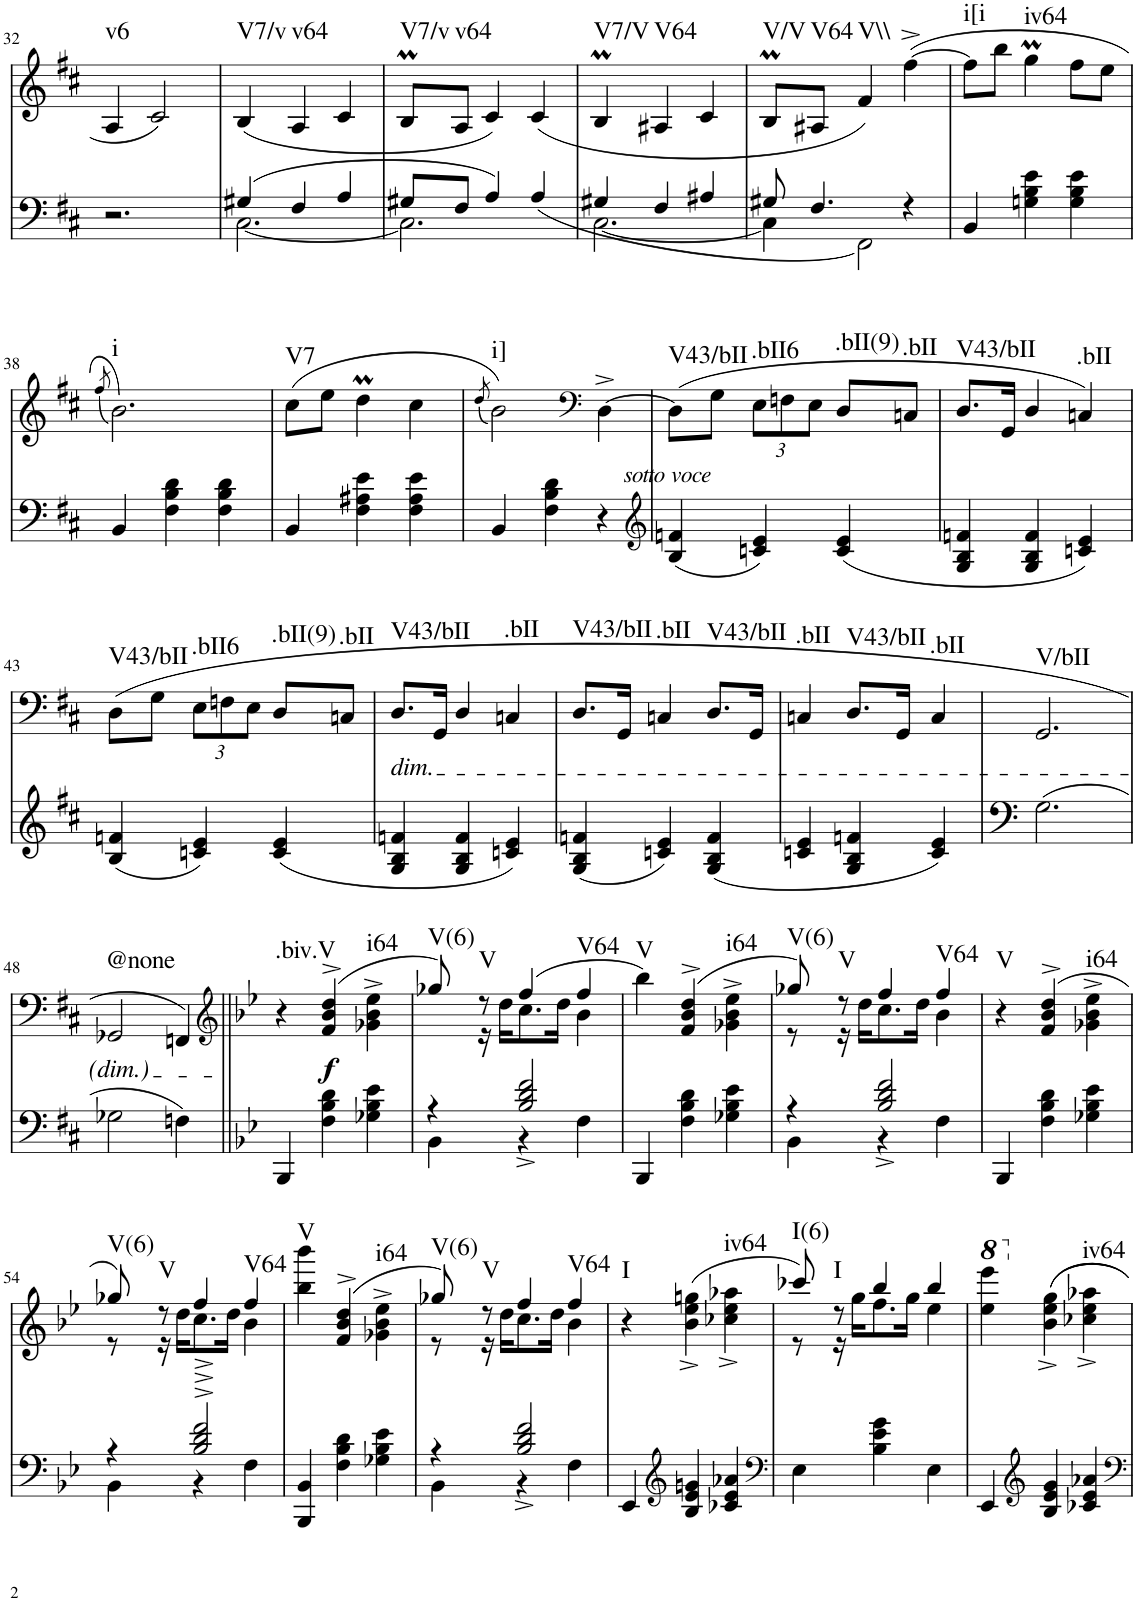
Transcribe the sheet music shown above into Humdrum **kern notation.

**kern	**kern	**dynam	**harte
*part2	*part1	*part1	*part1
*staff2	*staff1	*staff1	*
*I"Piano	*I"Piano	*	*
*I'Pno	*I'Pno	*	*
!!LO:PB:g=z
*clefF4	*clefG2	*	*
*k[f#c#]	*k[f#c#]	*	*
*b:	*b:	*	*
*M3/4	*M3/4	*	*
=32	=32	=32	=32
!	!	!	!LO:H:kt=v6
2.r	4A/	.	N
.	2c#/	.	.
=33	=33	=33	=33
*^	*	*	*
!	!	!	!	!LO:H:kt=V7/v
(4G#X/	[2.C#\	(4B/	.	N
!	!	!	!	!LO:H:kt=v64
4F#/	.	4A/	.	N
4A/	.	4c#/	.	.
=34	=34	=34	=34	=34
!	!	!	!	!LO:H:kt=V7/v
8G#X/L	2.C#\]	8BM/L	.	N
!	!	!	!	!LO:H:kt=v64
8F#/J	.	8A/J	.	N
4A/)	.	4c#/)	.	.
(4A/	.	(4c#/	.	.
=35	=35	=35	=35	=35
!	!	!	!	!LO:H:kt=V7/V
4G#X/	[2.C#\	4BM/	.	N
!	!	!	!	!LO:H:kt=V64
4F#/	.	4A#X/	.	N
4A#X/	.	4c#/	.	.
=36	=36	=36	=36	=36
!	!	!	!	!LO:H:kt=V/V
8G#X/	4C#\]	8BM/L	.	N
!	!	!	!	!LO:H:kt=V64
4.F#/	.	8A#X/J	.	N
!	!	!	!	!LO:H:kt=V\\
.	2FF#\)	4f#/)	.	N
4r	.	([4ff#^\	.	.
*v	*v	*	*	*
=37	=37	=37	=37
!	!	!	!LO:H:kt=i[i
4BB/	8ff#\L]	.	N
.	8bb\J	.	.
!	!	!	!LO:H:kt=iv64
4Gn\ 4B\ 4e\	4ggM\	.	N
4G\ 4B\ 4e\	8ff#\L	.	.
.	8ee\J	.	.
!!LO:LB:g=z
=38	=38	=38	=38
.	(8qff#/	.	.
!	!	!	!LO:H:kt=i
4BB/	2.b\))	.	N
4F#\ 4B\ 4d\	.	.	.
4F#\ 4B\ 4d\	.	.	.
=39	=39	=39	=39
!	!	!	!LO:H:kt=V7
4BB/	(8cc#\L	.	N
.	8ee\J	.	.
4F#\ 4A#X\ 4e\	4ddM\	.	.
4F#\ 4A#\ 4e\	4cc#\	.	.
=40	=40	=40	=40
.	(8qdd/	.	.
!	!LO:TX:b:i:t=sotto voce	!	!LO:H:kt=i]
4BB/	2b\))	.	N
4F#\ 4B\ 4d\	.	.	.
*	*clefF4	*	*
4r	[4D^\	.	.
=41	=41	=41	=41
*clefG2	*	*	*
!	!	!	!LO:H:kt=V43/bII
(4B/ 4fn/	(8D\L]	.	N
.	8G\J	.	.
*	*Xbrackettup	*	*
!	!	!	!LO:H:kt=.bII6
4cn/ 4e/)	12E\L	.	N
.	12Fn\	.	.
.	12E\J	.	.
!	!	!	!LO:H:kt=.bII(9)
(4c/ 4e/	8D/L	.	N
!	!	!	!LO:H:kt=.bII
.	8Cn/J	.	N
=42	=42	=42	=42
!	!	!	!LO:H:kt=V43/bII
4G/ 4B/ 4fn/	8.D/L	.	N
.	16GG/Jk	.	.
4G/ 4B/ 4f/	4D/	.	.
!	!	!	!LO:H:kt=.bII
4cn/ 4e/)	4Cn/)	.	N
!!LO:LB:g=z
=43	=43	=43	=43
!	!	!	!LO:H:kt=V43/bII
(4B/ 4fn/	(8D\L	.	N
.	8G\J	.	.
!	!	!	!LO:H:kt=.bII6
4cn/ 4e/)	12E\L	.	N
.	12Fn\	.	.
.	12E\J	.	.
!	!	!	!LO:H:kt=.bII(9)
(4c/ 4e/	8D/L	.	N
!	!	!	!LO:H:kt=.bII
.	8Cn/J	.	N
=44	=44	=44	=44
!	!LO:TX:b:i:t=dim.	!	!LO:H:kt=V43/bII
4G/ 4B/ 4fn/	8.D/L	.	N
.	16GG/Jk	.	.
4G/ 4B/ 4f/	4D/	.	.
!	!	!	!LO:H:kt=.bII
4cn/ 4e/)	4Cn/	.	N
=45	=45	=45	=45
!	!	!	!LO:H:kt=V43/bII
(4G/ 4B/ 4fn/	8.D/L	.	N
.	16GG/Jk	.	.
!	!	!	!LO:H:kt=.bII
4cn/ 4e/)	4Cn/	.	N
!	!	!	!LO:H:kt=V43/bII
(4G/ 4B/ 4f/	8.D/L	.	N
.	16GG/Jk	.	.
=46	=46	=46	=46
!	!	!	!LO:H:kt=.bII
4cn/ 4e/	4Cn/	.	N
!	!	!	!LO:H:kt=V43/bII
4G/ 4B/ 4fn/	8.D/L	.	N
.	16GG/Jk	.	.
!	!	!	!LO:H:kt=.bII
4c/ 4e/)	4C/	.	N
=47	=47	=47	=47
!	!	!	!LO:H:kt=V/bII
(2.G\	2.GG/	.	N
!!LO:LB:g=z
=48	=48	=48	=48
!	!	!	!LO:H:kt=@none
2G-X\	2GG-X/	.	N
4Fn\)	4FFn/)	.	.
=49||	=49||	=49||	=49||
*	*clefG2	*	*
*k[b-e-]	*k[b-e-]	*	*
!	!	!	!LO:H:kt=.biv.V
4BBB-/	4r	.	N
!	!	!LO:DY:b	!
4F\ 4B-\ 4d\	(4f/^> 4b-/^> 4dd/^>	f	.
!	!	!	!LO:H:kt=i64
4G-X\ 4B-\ 4e-\	4g-X\^ 4b-\^ 4ee-\^	.	N
=50	=50	=50	=50
*^	*^	*	*
!	!	!	!	!	!LO:H:kt=V(6)
4r	4BB-\	8gg-X/)	8ryy	.	N
!	!	!	!	!	!LO:H:kt=V
.	.	8r	16r	.	N
.	.	.	16dd\KL	.	.
2B-/^< 2d/^< 2f/^<	4r	(4ff/	8.cc\	.	.
.	.	.	16dd\Jk	.	.
!	!	!	!	!	!LO:H:kt=V64
.	4F\	4ff/	4b-\	.	N
=51	=51	=51	=51	=51	=51
!	!	!	!	!	!LO:H:kt=V
*v	*v	*	*	*	*
*	*v	*v	*	*
4BBB-/	4bb-\)	.	N
4F\ 4B-\ 4d\	(4f/^> 4b-/^> 4dd/^>	.	.
!	!	!	!LO:H:kt=i64
4G-X\ 4B-\ 4e-\	4g-X\^ 4b-\^ 4ee-\^	.	N
=52	=52	=52	=52
*^	*^	*	*
!	!	!	!	!	!LO:H:kt=V(6)
4r	4BB-\	8gg-X/)	8r	.	N
!	!	!	!	!	!LO:H:kt=V
.	.	8r	16r	.	N
.	.	.	16dd\KL	.	.
2B-/^< 2d/^< 2f/^<	4r	4ff/	8.cc\	.	.
.	.	.	16dd\Jk	.	.
!	!	!	!	!	!LO:H:kt=V64
.	4F\	4ff/	4b-\	.	N
=53	=53	=53	=53	=53	=53
!	!	!	!	!	!LO:H:kt=V
*v	*v	*	*	*	*
*	*v	*v	*	*
4BBB-/	4r	.	N
4F\ 4B-\ 4d\	(4f/^> 4b-/^> 4dd/^>	.	.
!	!	!	!LO:H:kt=i64
4G-X\ 4B-\ 4e-\	4g-X\^ 4b-\^ 4ee-\^	.	N
!!LO:LB:g=z
=54	=54	=54	=54
*^	*^	*	*
!	!	!	!	!	!LO:H:kt=V(6)
4r	4BB-\	8gg-X/)	8r	.	N
!	!	!	!	!	!LO:H:kt=V
.	.	8r	16r	.	N
.	.	.	16dd\KL	.	.
2B-/^ 2d/^ 2f/^	4r	4ff/	8.cc\	.	.
.	.	.	16dd\Jk	.	.
!	!	!	!	!	!LO:H:kt=V64
.	4F\	4ff/	4b-\	.	N
=55	=55	=55	=55	=55	=55
!	!	!	!	!	!LO:H:kt=V
*v	*v	*	*	*	*
*	*v	*v	*	*
4BBB-/ 4BB-/	4bb-\ 4bbb-\	.	N
4F\ 4B-\ 4d\	(4f/^> 4b-/^> 4dd/^>	.	.
!	!	!	!LO:H:kt=i64
4G-X\ 4B-\ 4e-\	4g-X\^ 4b-\^ 4ee-\^	.	N
=56	=56	=56	=56
*^	*^	*	*
!	!	!	!	!	!LO:H:kt=V(6)
4r	4BB-\	8gg-X/)	8r	.	N
!	!	!	!	!	!LO:H:kt=V
.	.	8r	16r	.	N
.	.	.	16dd\KL	.	.
2B-/^< 2d/^< 2f/^<	4r	4ff/	8.cc\	.	.
.	.	.	16dd\Jk	.	.
!	!	!	!	!	!LO:H:kt=V64
.	4F\	4ff/	4b-\	.	N
=57	=57	=57	=57	=57	=57
!	!	!	!	!	!LO:H:kt=I
*v	*v	*	*	*	*
*	*v	*v	*	*
4EE-/	4r	.	N
*clefG2	*	*	*
4B-/ 4e-/ 4gn/	(4b-\^< 4ee-\^< 4ggn\^<	.	.
!	!	!	!LO:H:kt=iv64
4c-X/ 4e-/ 4a-X/	4cc-X\^< 4ee-\^< 4aa-X\^<	.	N
=58	=58	=58	=58
*clefF4	*	*	*
*	*^	*	*
!	!	!	!	!LO:H:kt=I(6)
4E-\	8ccc-X/)	8r	.	N
!	!	!	!	!LO:H:kt=I
.	8r	16r	.	N
.	.	16gg\KL	.	.
4B-\ 4e-\ 4g\	4bb-/	8.ff\	.	.
.	.	16gg\Jk	.	.
4E-\	4bb-/	4ee-\	.	.
*	*v	*v	*	*
=59	=59	=59	=59
*	*8va	*	*
4EE-/	4eee-\ 4eeee-\	.	.
*clefG2	*	*	*
*	*X8va	*	*
4B-/ 4e-/ 4g/	4b-\^< 4ee-\^< 4gg\^<	.	.
!	!	!	!LO:H:kt=iv64
4c-X/ 4e-/ 4a-X/	4cc-X\^< 4ee-\^< 4aa-X\^<	.	N
=	=	=	=
*-	*-	*-	*-
